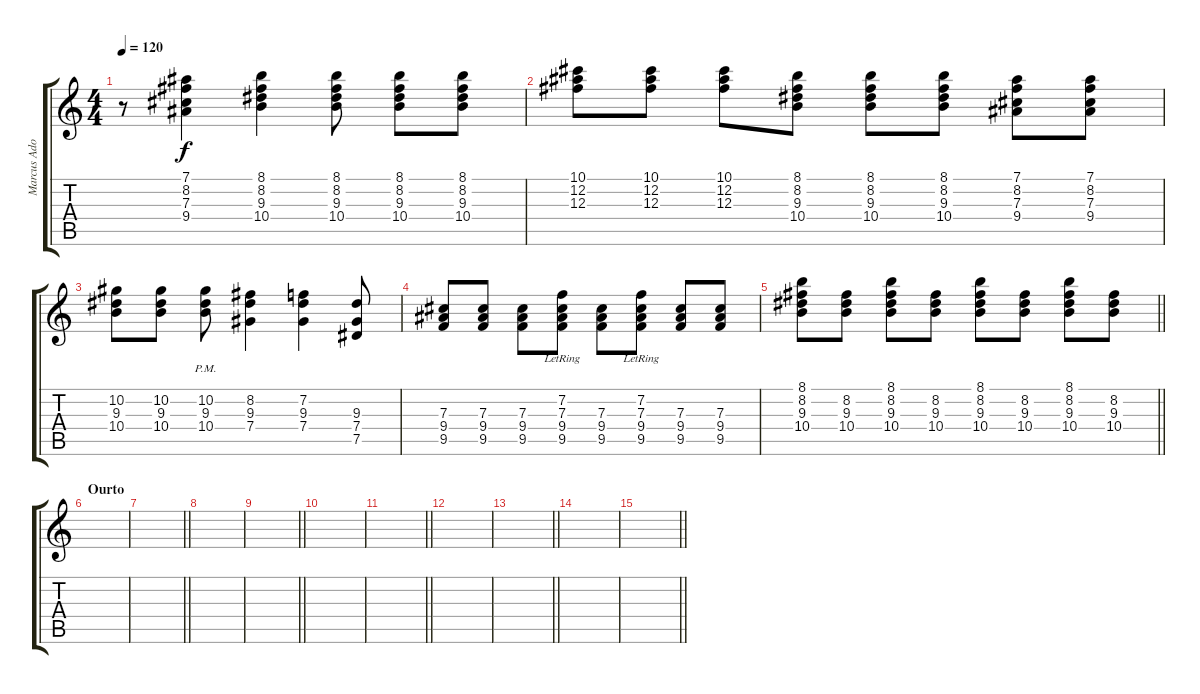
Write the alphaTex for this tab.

\track ("Marcus Adoro(Lead)" "Marcus Ado") {instrument electricguitarjazz}
\staff {score tabs}
\tuning (Eb4 Bb3 Gb3 Db3 Ab2 Eb2) {hide}
\ts (4 4)
\tempo 120
\clef g2
\ks c
r.8{dy f} (7.1 8.2 7.3 9.4).4 (8.1 8.2 9.3 10.4).4 (8.1 8.2 9.3 10.4).8 (8.1 8.2 9.3 10.4).8 (8.1 8.2 9.3 10.4).8 |
(10.1 12.2 12.3).8 (10.1 12.2 12.3).8 (10.1 12.2 12.3).8 (8.1 8.2 9.3 10.4).8 (8.1 8.2 9.3 10.4).8 (8.1 8.2 9.3 10.4).8 (7.1 8.2 7.3 9.4).8 (7.1 8.2 7.3 9.4).8 |
(10.2 9.3 10.4).8 (10.2 9.3 10.4).8 (10.2{pm} 9.3{pm} 10.4{pm}).8 (8.2 9.3 7.4).4 (7.2 9.3 7.4).4 (9.3 7.4 7.5).8 |
(7.3 9.4 9.5).8 (7.3 9.4 9.5).8 (7.3 9.4 9.5).8 (7.2{lr} 7.3 9.4 9.5).8 (7.3 9.4 9.5).8 (7.2{lr} 7.3 9.4 9.5).8 (7.3 9.4 9.5).8 (7.3 9.4 9.5).8 |
\barLineRight lightlight
(8.1 8.2 9.3 10.4).8 (8.2 9.3 10.4).8 (8.1 8.2 9.3 10.4).8 (8.2 9.3 10.4).8 (8.1 8.2 9.3 10.4).8 (8.2 9.3 10.4).8 (8.1 8.2 9.3 10.4).8 (8.2 9.3 10.4).8 |
\section ("" "Ourto")
|
\barLineRight lightlight
|
|
\barLineRight lightlight
|
|
\barLineRight lightlight
|
|
\barLineRight lightlight
|
|
\barLineRight lightlight
